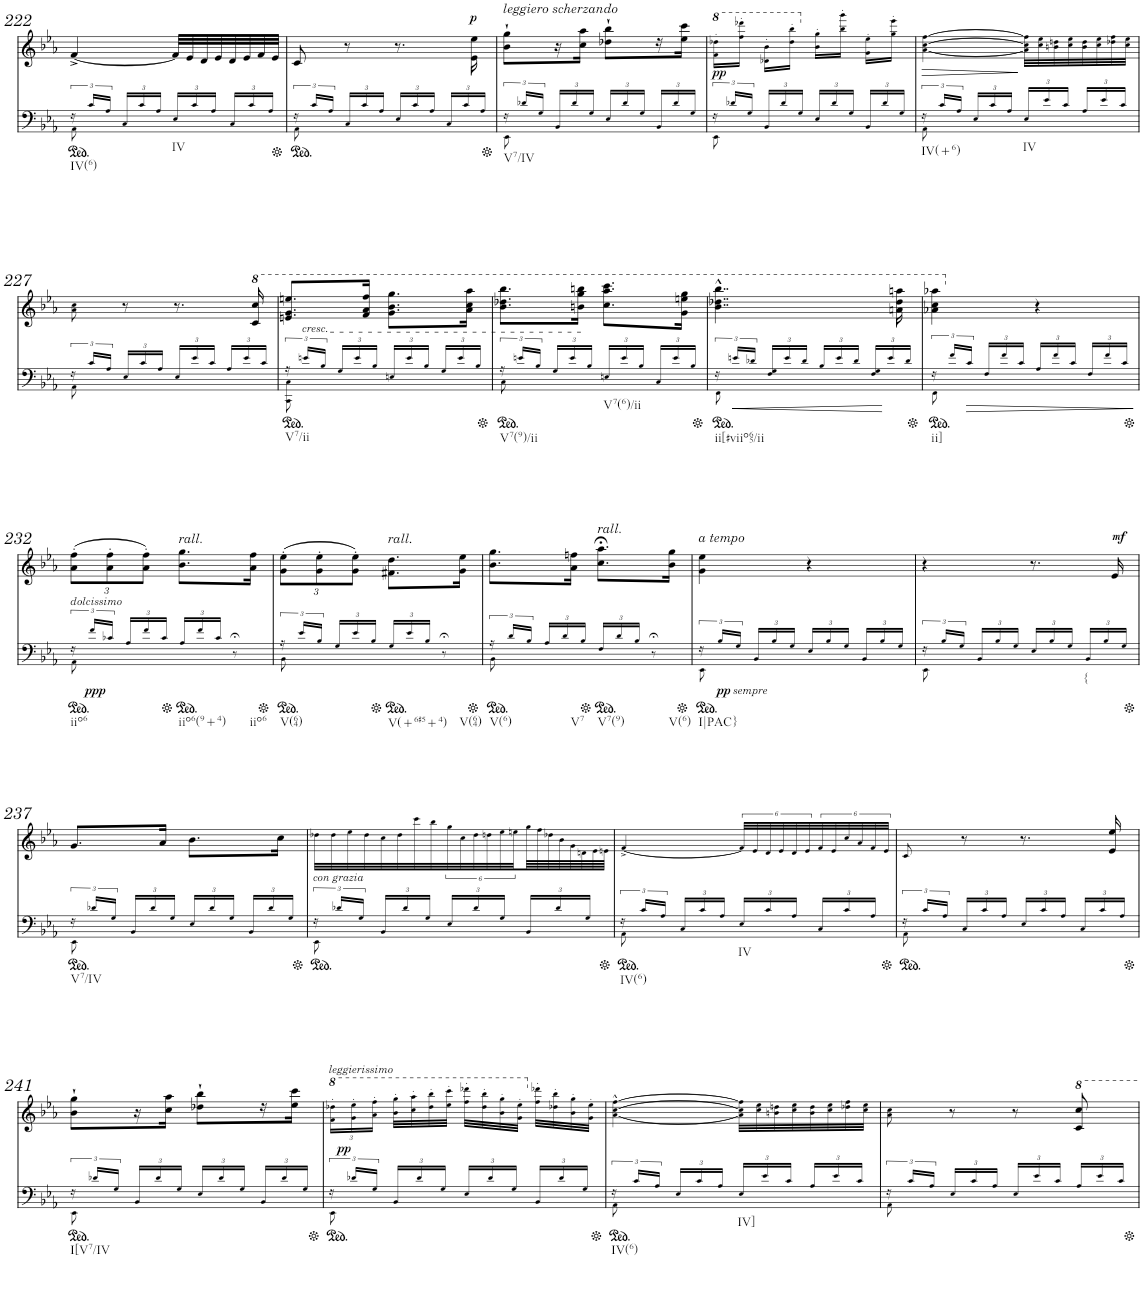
**kern	**kern	**dynam
*part1	*part1	*part1
*staff2	*staff1	*staff1/2
*I"Piano	*	*
*I'Pno.	*	*
!!LO:PB:g=z
*clefF4	*clefF4	*
*k[b-e-a-]	*k[b-e-a-]	*
*M2/4	*M2/4	*
=222	=222	=222
*^	*	*
!LO:TX:b:t=IV(6)	!	!	!
24r	8AA-!\	[4f^/	.
24c!/LL	.	.	.
24A-!/JJ	.	.	.
*Xbrackettup	*	*	*
24C!/LL	8ryy	.	.
24c!/	.	.	.
24A-!/JJ	.	.	.
!LO:TX:b:t=IV	!	!	!
24E-!/LL	4ryy	32f/LLL]	.
.	.	32e-/	.
24c!/	.	.	.
.	.	32d/	.
24A-!/JJ	.	.	.
.	.	32e-/	.
24C!/LL	.	32d/	.
.	.	32e-/	.
24c!/	.	.	.
.	.	32f/	.
24A-!/JJ	.	.	.
.	.	32e-/JJJ	.
=223	=223	=223	=223
*brackettup	*	*	*
24r	8AA-!\	8c/	.
24c!/LL	.	.	.
24A-!/JJ	.	.	.
*Xbrackettup	*	*	*
24C!/LL	8ryy	8r	.
24c!/	.	.	.
24A-!/JJ	.	.	.
24E-!/LL	4ryy	8.r	.
24c!/	.	.	.
24A-!/JJ	.	.	.
24C!/LL	.	.	.
24c!/	.	.	.
!	!	!	!LO:DY:a
.	.	16e-\ 16ee-\	p
24A-!/JJ	.	.	.
=224	=224	=224	=224
*brackettup	*	*	*
!	!	!LO:TX:a:i:t=leggiero scherzando	!
!LO:TX:b:t=V7/IV	!	!	!
24r	8EE-!\	8b-\` 8gg\`L	.
24d-X!/LL	.	.	.
24G!/JJ	.	.	.
*Xbrackettup	*	*	*
24BB-!/LL	8ryy	16r	.
24d-!/	.	.	.
.	.	16cc\ 16aa-\JJ	.
24G!/JJ	.	.	.
24E-!/LL	4ryy	8dd-X\` 8bb-\`L	.
24d-!/	.	.	.
24G!/JJ	.	.	.
24BB-!/LL	.	16r	.
24d-!/	.	.	.
.	.	16ee-\ 16ccc\JJ	.
24G!/JJ	.	.	.
=225	=225	=225	=225
*brackettup	*	*	*
*	*	*8va	*
!	!	!	!LO:DY:a=2
24r	8EE-!\	16ff!\' 16ddd-X!\'LL	pp
24d-X!/LL	.	.	.
.	.	16fff!\' 16dddd-X!\'JJ	.
24G!/JJ	.	.	.
*Xbrackettup	*	*	*
24BB-!/LL	8ryy	16dd-X!\' 16bb-!\'LL	.
24d-!/	.	.	.
.	.	16ddd-!\' 16bbb-!\'JJ	.
24G!/JJ	.	.	.
*	*	*X8va	*
24E-!/LL	4ryy	16b-!\' 16gg!\'LL	.
24d-!/	.	.	.
.	.	16bb-!\' 16ggg!\'JJ	.
24G!/JJ	.	.	.
24BB-!/LL	.	16g!\' 16ee-!\'LL	.
24d-!/	.	.	.
.	.	16gg!\' 16eee-!\'JJ	.
24G!/JJ	.	.	.
=226	=226	=226	=226
*brackettup	*	*	*
!LO:TX:b:t=IV(+6)	!	!	!
!	!	!	!LO:HP:b
24r	8AA-!\	[4a-!\ [4cc!\ [4ff!\	>
24c!/LL	.	.	.
24A-!/JJ	.	.	.
*Xbrackettup	*	*	*
24E-!/LL	8ryy	.	.
24c!/	.	.	.
24A-!/JJ	.	.	.
!LO:TX:b:t=IV	!	!	!
24E-!/LL	4ryy	32a-!\] 32cc!\] 32ff!\]LLL	]
.	.	32cc!\ 32ee-!\	.
24e-!/	.	.	.
.	.	32bn!\ 32ddn!\	.
24c!/JJ	.	.	.
.	.	32cc!\ 32ee-!\	.
24A-!/LL	.	32b!\ 32dd!\	.
.	.	32cc!\ 32ee-!\	.
24e-!/	.	.	.
.	.	32dd-X!\ 32ff!\	.
24c!/JJ	.	.	.
.	.	32cc!\ 32ee-!\JJJ	.
!!LO:LB:g=z
=227	=227	=227	=227
*brackettup	*	*	*
24r	8AA-!\	8a-!\ 8cc!\	.
24c!/LL	.	.	.
24A-!/JJ	.	.	.
*Xbrackettup	*	*	*
24E-!/LL	8ryy	8r	.
24c!/	.	.	.
24A-!/JJ	.	.	.
24E-!/LL	4ryy	8.r	.
24e-!/	.	.	.
24c!/JJ	.	.	.
24A-!/LL	.	.	.
24e-!/	.	.	.
.	.	16cc/ 16ccc/	.
24c!/JJ	.	.	.
=228	=228	=228	=228
*brackettup	*	*	*
!LO:TX:b:t=V7/ii	!	!	!
24r	8CC!\ 8C!\	8.een/ 8.gg/ 8.eeen/L	.
!LO:TX:a:i:t=cresc.	!	!	!
24en!/LL	.	.	.
24B-!/JJ	.	.	.
*Xbrackettup	*	*	*
24G!/LL	8ryy	.	.
24e!/	.	.	.
.	.	16ff/ 16aa-/ 16fff/Jk	.
24B-!/JJ	.	.	.
24En!/LL	4ryy	8.gg\ 8.bb-\ 8.ggg\L	.
24e!/	.	.	.
24B-!/JJ	.	.	.
24G!/LL	.	.	.
24e!/	.	.	.
.	.	16aa-\ 16ccc\ 16aaa-\Jk	.
24B-!/JJ	.	.	.
=229	=229	=229	=229
*brackettup	*	*	*
!LO:TX:b:t=V7(9)/ii	!	!	!
24r	8C!\	8.bb-\ 8.ddd-X\ 8.bbb-\L	.
24en!/LL	.	.	.
24B-!/JJ	.	.	.
*Xbrackettup	*	*	*
24G!/LL	8ryy	.	.
24e!/	.	.	.
.	.	16bbn\ 16ggg\ 16bbbn\Jk	.
24B-!/JJ	.	.	.
!LO:TX:b:t=V7(6)/ii	!	!	!
24En!/LL	4ryy	8.ccc\ 8.aaa-\ 8.cccc\L	.
24e!/	.	.	.
24B-!/JJ	.	.	.
24C!/LL	.	.	.
24e!/	.	.	.
.	.	16gg\ 16eeen\ 16ggg\Jk	.
24B-!/JJ	.	.	.
=230	=230	=230	=230
*brackettup	*	*	*
!LO:TX:b:t=ii[#viio65/ii	!	!	!
24r	8FF!\	4..bb-\^^ 4..ddd-X\^^ 4..bbb-\^^	.
24en!/LL	.	.	.
24d-X!/JJ	.	.	.
*Xbrackettup	*	*	*
24F!/ 24G!/LL	8ryy	.	.
24e!/	.	.	.
24d-!/JJ	.	.	.
24B-!/LL	4ryy	.	.
24e!/	.	.	.
24d-!/JJ	.	.	.
24F!/ 24G!/LL	.	.	.
24e!/	.	.	.
.	.	16aan\ 16ddd-\ 16aaan\	.
24d-!/JJ	.	.	.
=231	=231	=231	=231
*brackettup	*	*	*
!LO:TX:b:t=ii]	!	!	!
24r	8FF!\	4aa-X\ 4ccc\ 4aaa-X\	.
24f!/LL	.	.	.
24c!/JJ	.	.	.
*Xbrackettup	*	*	*
24F!/LL	8ryy	.	.
24f!/	.	.	.
24c!/JJ	.	.	.
24A-!/LL	4ryy	4r	.
24f!/	.	.	.
24c!/JJ	.	.	.
24F!/LL	.	.	.
24f!/	.	.	.
24c!/JJ	.	.	.
!!LO:LB:g=z
=232	=232	=232	=232
*brackettup	*	*Xbrackettup	*
!	!	!LO:TX:b:i:t=dolcissimo	!
!LO:TX:b:t=iio6	!	!	!
24r	8AA-!\	(12a-\' 12ff\'L	.
!	!	!	!LO:DY:b=2
24f!/LL	.	.	ppp
24c-X!/JJ	.	12a-\' 12ff\'	.
*Xbrackettup	*	*	*
24A-!/LL	8ryy	.	.
24f!/	.	12a-\' 12ff\'J)	.
24c-!/JJ	.	.	.
!	!	!LO:TX:a:i:t=rall.	!
!LO:TX:b:t=iio6(9+4)	!	!	!
24A-!/LL	4ryy	8.b-\ 8.gg\L	.
24f!/	.	.	.
24c-!/JJ	.	.	.
!LO:TX:b:t=iio6	!	!	!
8r;<	.	.	.
.	.	16a-\ 16ff\Jk	.
=233	=233	=233	=233
*brackettup	*	*	*
!LO:TX:b:t=V(64)	!	!	!
24r	8BB-!\	(12g\' 12ee-\'L	.
24e-!/LL	.	.	.
24B-!/JJ	.	12g\' 12ee-\'	.
*Xbrackettup	*	*	*
24G!/LL	8ryy	.	.
24e-!/	.	12g\' 12ee-\'J)	.
24B-!/JJ	.	.	.
!	!	!LO:TX:a:i:t=rall.	!
!LO:TX:b:t=V(+6#5+4)	!	!	!
24G!/LL	4ryy	8.f#X\ 8.dd\L	.
24e-!/	.	.	.
24B-!/JJ	.	.	.
!LO:TX:b:t=V(64)	!	!	!
8r;<	.	.	.
.	.	16g\ 16ee-\Jk	.
=234	=234	=234	=234
*brackettup	*	*	*
!LO:TX:b:t=V(6)	!	!	!
24r	8BB-!\	8.b-\ 8.gg\L	.
24d!/LL	.	.	.
24B-!/JJ	.	.	.
*Xbrackettup	*	*	*
24A-!/LL	8ryy	.	.
!LO:TX:b:t=V7	!	!	!
24d!/	.	.	.
.	.	16a-\ 16ffn\Jk	.
24B-!/JJ	.	.	.
!	!	!LO:TX:a:i:t=rall.	!
!LO:TX:b:t=V7(9)	!	!	!
24F!/LL	4ryy	8.cc\;< 8.aa-\;<L	.
24d!/	.	.	.
24B-!/JJ	.	.	.
!LO:TX:b:t=V(6)	!	!	!
8r;<	.	.	.
.	.	16b-\ 16gg\Jk	.
=235	=235	=235	=235
*brackettup	*	*	*
!	!	!LO:TX:a:i:t=a tempo	!
!LO:TX:b:t=I|PAC}	!	!	!
24r	8EE-!\	4g\ 4ee-\	.
!	!	!	!LO:DY:b=2
!	!	!	!LO:DY:n=1:b=2
24B-!/LL	.	.	pp other-dynamics
24G!/JJ	.	.	.
*Xbrackettup	*	*	*
24BB-!/LL	8ryy	.	.
24B-!/	.	.	.
24G!/JJ	.	.	.
24E-!/LL	4ryy	4r	.
24B-!/	.	.	.
24G!/JJ	.	.	.
24BB-!/LL	.	.	.
24B-!/	.	.	.
24G!/JJ	.	.	.
=236	=236	=236	=236
*brackettup	*	*	*
24r	8EE-!\	4r	.
24B-!/LL	.	.	.
24G!/JJ	.	.	.
*Xbrackettup	*	*	*
24BB-!/LL	8ryy	.	.
24B-!/	.	.	.
24G!/JJ	.	.	.
24E-!/LL	4ryy	8.r	.
24B-!/	.	.	.
24G!/JJ	.	.	.
!LO:TX:b:t={	!	!	!
24BB-!/LL	.	.	.
24B-!/	.	.	.
!	!	!	!LO:DY:a
.	.	16e-/	mf
24G!/JJ	.	.	.
!!LO:LB:g=z
=237	=237	=237	=237
*brackettup	*	*	*
!LO:TX:b:t=V7/IV	!	!	!
24r	8EE-!\	8.g/L	.
24d-X!/LL	.	.	.
24G!/JJ	.	.	.
*Xbrackettup	*	*	*
24BB-!/LL	8ryy	.	.
24d-!/	.	.	.
.	.	16a-/Jk	.
24G!/JJ	.	.	.
24E-!/LL	4ryy	8.b-\L	.
24d-!/	.	.	.
24G!/JJ	.	.	.
24BB-!/LL	.	.	.
24d-!/	.	.	.
.	.	16cc\Jk	.
24G!/JJ	.	.	.
=238	=238	=238	=238
*brackettup	*	*	*
!LO:TX:a:i:t=con grazia	!	!	!
24r	8EE-!\	32dd-X!\LLL	.
.	.	32dd-!\	.
24d-X!/LL	.	.	.
.	.	32ee-!\	.
24G!/JJ	.	.	.
.	.	32dd-!\	.
*Xbrackettup	*	*	*
24BB-!/LL	8ryy	32cc!\	.
.	.	32dd-!\	.
24d-!/	.	.	.
.	.	32ccc!\	.
24G!/JJ	.	.	.
.	.	32bb-!\	.
*	*	*brackettup	*
24E-!/LL	4ryy	48gg!\	.
.	.	48cc!\	.
24d-!/	.	48dd-!\	.
.	.	48ddn!\	.
24G!/JJ	.	48ee-!\	.
.	.	48een!\	.
24BB-!/LL	.	64gg!\L	.
.	.	64ff!\	.
.	.	64dd-X!\	.
24d-!/	.	.	.
.	.	64b-!\	.
.	.	64g!\	.
.	.	64dn!\	.
24G!/JJ	.	.	.
.	.	64e-!\	.
.	.	64en!\JJJJ	.
=239	=239	=239	=239
*brackettup	*	*	*
!LO:TX:b:t=IV(6)	!	!	!
24r	8AA-!\	[4f^!/	.
24c!/LL	.	.	.
24A-!/JJ	.	.	.
*Xbrackettup	*	*	*
24C!/LL	8ryy	.	.
24c!/	.	.	.
24A-!/JJ	.	.	.
!LO:TX:b:t=IV	!	!	!
24E-!/LL	4ryy	48f!/LLL]	.
.	.	48e-!/	.
24c!/	.	48d!/	.
.	.	48e-!/	.
24A-!/JJ	.	48d!/	.
.	.	48e-!/	.
24C!/LL	.	48f!/	.
.	.	48e-!/	.
24c!/	.	48cc!/	.
.	.	48a-!/	.
24A-!/JJ	.	48f!/	.
.	.	48e-!/JJJ	.
=240	=240	=240	=240
*brackettup	*	*	*
24r	8AA-!\	8c!/	.
24c!/LL	.	.	.
24A-!/JJ	.	.	.
*Xbrackettup	*	*	*
24C!/LL	8ryy	8r	.
24c!/	.	.	.
24A-!/JJ	.	.	.
24E-!/LL	4ryy	8.r	.
24c!/	.	.	.
24A-!/JJ	.	.	.
24C!/LL	.	.	.
24c!/	.	.	.
.	.	16e-/ 16ee-/	.
24A-!/JJ	.	.	.
!!LO:LB:g=z
=241	=241	=241	=241
*brackettup	*	*	*
!LO:TX:b:t=I[V7/IV	!	!	!
24r	8EE-!\	8b-\` 8gg\`L	.
24d-X!/LL	.	.	.
24G!/JJ	.	.	.
*Xbrackettup	*	*	*
24BB-!/LL	8ryy	16r	.
24d-!/	.	.	.
.	.	16cc\ 16aa-\JJ	.
24G!/JJ	.	.	.
24E-!/LL	4ryy	8dd-X\` 8bb-\`L	.
24d-!/	.	.	.
24G!/JJ	.	.	.
24BB-!/LL	.	16r	.
24d-!/	.	.	.
.	.	16ee-\ 16ccc\JJ	.
24G!/JJ	.	.	.
=242	=242	=242	=242
*brackettup	*	*	*
*	*	*8va	*
*	*	*Xbrackettup	*
!	!	!LO:TX:a:i:t=leggierissimo	!
!	!	!	!LO:DY:b
24r	8EE-!\	24ff!\' 24ddd-X!\'LL	pp
24d-X!/LL	.	24gg!\' 24eee-!\'	.
24G!/JJ	.	24aa-!\' 24fff!\'JJ	.
*Xbrackettup	*	*	*
24BB-!/LL	8ryy	32bb-!\' 32ggg!\'LLL	.
.	.	32ccc!\' 32aaa-!\'	.
24d-!/	.	.	.
.	.	32ddd-!\' 32bbb-!\'	.
24G!/JJ	.	.	.
.	.	32eee-!\' 32cccc!\'JJJ	.
24E-!/LL	4ryy	32fff!\' 32dddd-X!\'LLL	.
.	.	32ddd-!\' 32bbb-!\'	.
24d-!/	.	.	.
.	.	32bb-!\' 32ggg!\'	.
24G!/JJ	.	.	.
.	.	32gg!\' 32eee-!\'JJJ	.
*	*	*X8va	*
24BB-!/LL	.	32ff!\' 32ddd-X!\'LLL	.
.	.	32dd-X!\' 32bb-!\'	.
24d-!/	.	.	.
.	.	32b-!\' 32gg!\'	.
24G!/JJ	.	.	.
.	.	32g!\' 32ee-!\'JJJ	.
=243	=243	=243	=243
*brackettup	*	*	*
!LO:TX:b:t=IV(6)	!	!	!
24r	8AA-!\	[4a-!\^^ [4cc!\^^ [4ff!\^^	.
24c!/LL	.	.	.
24A-!/JJ	.	.	.
*Xbrackettup	*	*	*
24E-!/LL	8ryy	.	.
24c!/	.	.	.
24A-!/JJ	.	.	.
!LO:TX:b:t=IV]	!	!	!
24E-!/LL	4ryy	32a-!\] 32cc!\] 32ff!\]LLL	.
.	.	32cc!\ 32ee-!\	.
24e-!/	.	.	.
.	.	32bn!\ 32ddn!\	.
24c!/JJ	.	.	.
.	.	32cc!\ 32ee-!\	.
24A-!/LL	.	32b!\ 32dd!\	.
.	.	32cc!\ 32ee-!\	.
24e-!/	.	.	.
.	.	32dd-X!\ 32ff!\	.
24c!/JJ	.	.	.
.	.	32cc!\ 32ee-!\JJJ	.
=244	=244	=244	=244
*brackettup	*	*	*
24r	8AA-!\	8a-!\ 8cc!\	.
24c!/LL	.	.	.
24A-!/JJ	.	.	.
*Xbrackettup	*	*	*
24E-!/LL	8ryy	8r	.
24c!/	.	.	.
24A-!/JJ	.	.	.
24E-!/LL	4ryy	8r	.
24e-!/	.	.	.
24c!/JJ	.	.	.
24A-!/LL	.	8cc/ 8ccc/	.
24e-!/	.	.	.
24c!/JJ	.	.	.
*v	*v	*	*
=	=	=
*-	*-	*-
